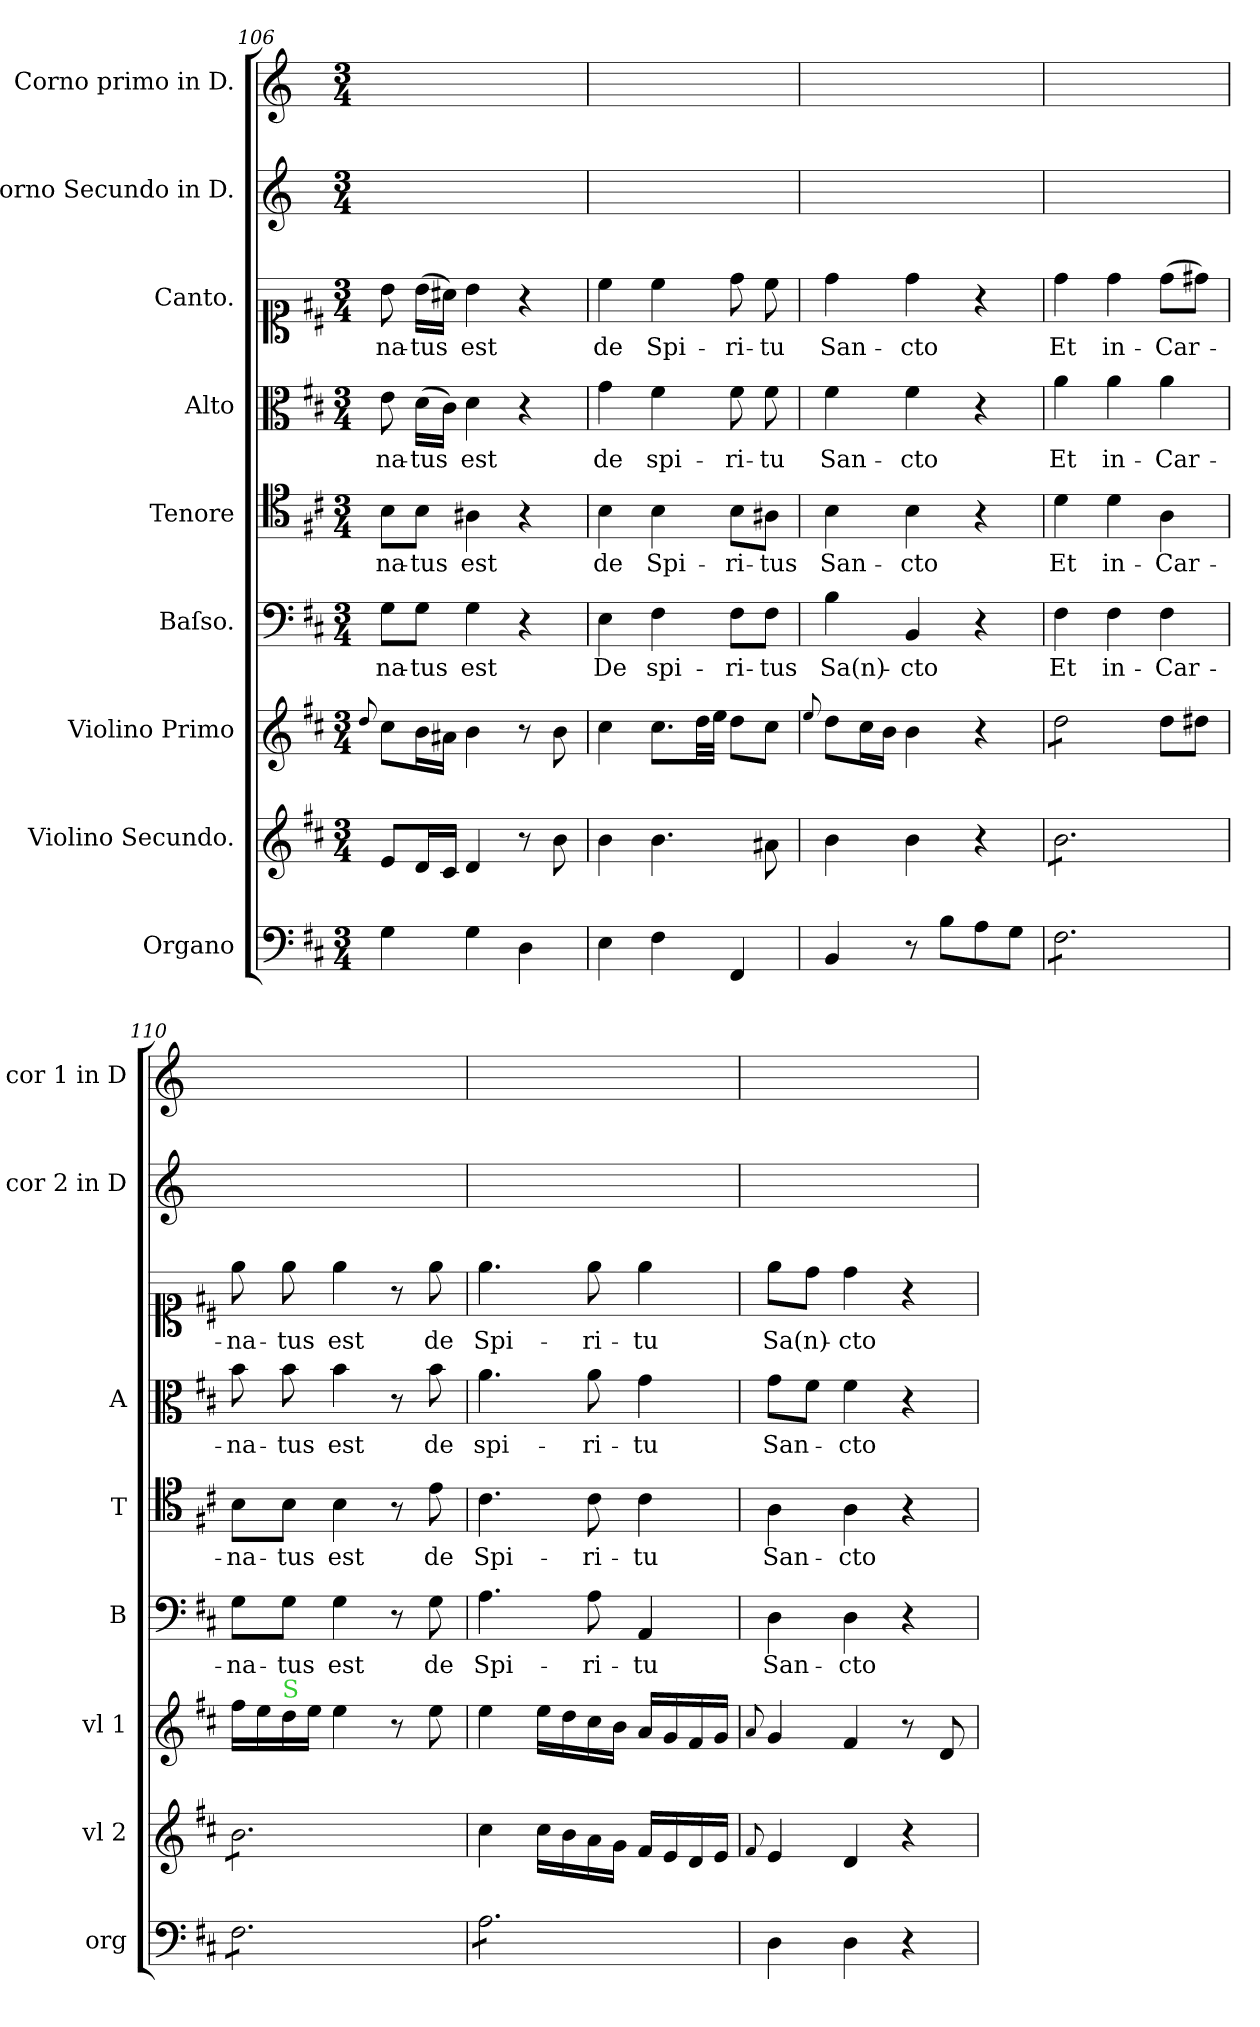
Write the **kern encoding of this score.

**kern	**kern	**kern	**kern	**text	**kern	**text	**kern	**text	**kern	**text	**kern	**kern
*part9	*part8	*part7	*part6	*part6	*part5	*part5	*part4	*part4	*part3	*part3	*part2	*part1
*staff9	*staff8	*staff7	*staff6	*staff6	*staff5	*staff5	*staff4	*staff4	*staff3	*staff3	*staff2	*staff1
*I"Organo	*I"Violino Secundo.	*I"Violino Primo	*I"Baſso.	*	*I"Tenore	*	*I"Alto	*	*I"Canto.	*	*I"Corno Secundo in D.	*I"Corno primo in D.
*I'org	*I'vl 2	*I'vl 1	*I'B	*	*I'T	*	*I'A	*	*	*	*I'cor 2 in D	*I'cor 1 in D
*clefF4	*clefG2	*clefG2	*clefF4	*	*clefC4	*	*clefC3	*	*clefC1	*	*clefG2	*clefG2
*	*	*	*	*	*	*	*	*	*	*	*ITrd6c10	*ITrd6c10
*k[f#c#]	*k[f#c#]	*k[f#c#]	*k[f#c#]	*	*k[f#c#]	*	*k[f#c#]	*	*k[f#c#]	*	*k[f#c#]	*k[f#c#]
*D:	*D:	*D:	*D:	*	*D:	*	*D:	*	*D:	*	*D:	*D:
*M3/4	*M3/4	*M3/4	*M3/4	*	*M3/4	*	*M3/4	*	*M3/4	*	*M3/4	*M3/4
=106	=106	=106	=106	=106	=106	=106	=106	=106	=106	=106	=106	=106
.	.	8qqdd/	.	.	.	.	.	.	.	.	.	.
4G\	8e/L	8cc#\L	8G\L	-na-	8B\L	-na-	8e\	-na-	8b\	-na-	2.ryy	2.ryy
.	16d/L	16b\L	8G\J	-tus	8B\J	-tus	(16d\LL	-tus	(16b\LL	-tus	.	.
.	16c#/JJ	16a#X\JJ	.	.	.	.	16c#\JJ)	.	16a#X\JJ)	.	.	.
4G\	4d/	4b\	4G\	est	4A#X\	est	4d\	est	4b\	est	.	.
4D\	8r	8r	4r	.	4r	.	4r	.	4r	.	.	.
.	8b\	8b\	.	.	.	.	.	.	.	.	.	.
=107	=107	=107	=107	=107	=107	=107	=107	=107	=107	=107	=107	=107
4E\	4b\	4cc#\	4E\	De	4B\	de	4g\	de	4cc#\	de	2.ryy	2.ryy
4F#\	4.b\	8.cc#\L	4F#\	spi-	4B\	Spi-	4f#\	spi-	4cc#\	Spi-	.	.
.	.	32dd\LL	.	.	.	.	.	.	.	.	.	.
.	.	32ee\JJJ	.	.	.	.	.	.	.	.	.	.
4FF#/	.	8dd\L	8F#\L	-ri-	8B\L	-ri-	8f#\	-ri-	8dd\	-ri-	.	.
.	8a#X\	8cc#\J	8F#\J	-tus	8A#X\J	-tus	8f#\	-tu	8cc#\	-tu	.	.
=108	=108	=108	=108	=108	=108	=108	=108	=108	=108	=108	=108	=108
.	.	8qqee/	.	.	.	.	.	.	.	.	.	.
4BB/	4b\	8dd\L	4B\	Sa(n)-	4B\	San-	4f#\	San-	4dd\	San-	2.ryy	2.ryy
.	.	16cc#\L	.	.	.	.	.	.	.	.	.	.
.	.	16b\JJ	.	.	.	.	.	.	.	.	.	.
8r	4b\	4b\	4BB/	-cto	4B\	-cto	4f#\	-cto	4dd\	-cto	.	.
8B\L	.	.	.	.	.	.	.	.	.	.	.	.
8A\	4r	4r	4r	.	4r	.	4r	.	4r	.	.	.
8G\J	.	.	.	.	.	.	.	.	.	.	.	.
=109	=109	=109	=109	=109	=109	=109	=109	=109	=109	=109	=109	=109
*tremolo	*	*	*	*	*	*	*	*	*	*	*	*
*	*tremolo	*	*	*	*	*	*	*	*	*	*	*
*	*	*tremolo	*	*	*	*	*	*	*	*	*	*
8F#\L	8b\L	8dd\L	4F#\	Et	4d\	Et	4a\	Et	4dd\	Et	2.ryy	2.ryy
8F#\	8b\	8dd\	.	.	.	.	.	.	.	.	.	.
8F#\	8b\	8dd\	4F#\	in-	4d\	in-	4a\	in-	4dd\	in-	.	.
8F#\	8b\	8dd\J	.	.	.	.	.	.	.	.	.	.
*	*	*Xtremolo	*	*	*	*	*	*	*	*	*	*
8F#\	8b\	8dd\L	4F#\	-Car-	4A\	-Car-	4a\	-Car-	(8dd\L	-Car-	.	.
8F#\J	8b\J	8dd#X\J	.	.	.	.	.	.	8dd#X\J)	.	.	.
=110	=110	=110	=110	=110	=110	=110	=110	=110	=110	=110	=110	=110
8F#\L	8b\L	16ff#\LL	8G\L	-na-	8B\L	-na-	8b\	-na-	8ee\	-na-	2.ryy	2.ryy
.	.	16ee\	.	.	.	.	.	.	.	.	.	.
!	!	!LO:TX:a:color=limegreen:t=S	!	!	!	!	!	!	!	!	!	!
8F#\	8b\	16dd\	8G\J	-tus	8B\J	-tus	8b\	-tus	8ee\	-tus	.	.
.	.	16ee\JJ	.	.	.	.	.	.	.	.	.	.
8F#\	8b\	4ee\	4G\	est	4B\	est	4b\	est	4ee\	est	.	.
8F#\	8b\	.	.	.	.	.	.	.	.	.	.	.
8F#\	8b\	8r	8r	.	8r	.	8r	.	8r	.	.	.
8F#\J	8b\J	8ee\	8G\	de	8e\	de	8b\	de	8ee\	de	.	.
*	*Xtremolo	*	*	*	*	*	*	*	*	*	*	*
=111	=111	=111	=111	=111	=111	=111	=111	=111	=111	=111	=111	=111
8A\L	4cc#\	4ee\	4.A\	Spi-	4.c#\	Spi-	4.a\	spi-	4.ee\	Spi-	2.ryy	2.ryy
8A\	.	.	.	.	.	.	.	.	.	.	.	.
8A\	16cc#\LL	16ee\LL	.	.	.	.	.	.	.	.	.	.
.	16b\	16dd\	.	.	.	.	.	.	.	.	.	.
8A\	16a\	16cc#\	8A\	-ri-	8c#\	-ri-	8a\	-ri-	8ee\	-ri-	.	.
.	16g\JJ	16b\JJ	.	.	.	.	.	.	.	.	.	.
8A\	16f#/LL	16a/LL	4AA/	-tu	4c#\	-tu	4g\	-tu	4ee\	-tu	.	.
.	16e/	16g/	.	.	.	.	.	.	.	.	.	.
8A\J	16d/	16f#/	.	.	.	.	.	.	.	.	.	.
*Xtremolo	*	*	*	*	*	*	*	*	*	*	*	*
.	16e/JJ	16g/JJ	.	.	.	.	.	.	.	.	.	.
=112	=112	=112	=112	=112	=112	=112	=112	=112	=112	=112	=112	=112
.	8qqf#/	8qqa/	.	.	.	.	.	.	.	.	.	.
4D\	4e/	4g/	4D\	San-	4A\	San-	8g\L	San-	8ee\L	Sa(n)-	2.ryy	2.ryy
.	.	.	.	.	.	.	8f#\J	.	8dd\J	.	.	.
4D\	4d/	4f#/	4D\	-cto	4A\	-cto	4f#\	-cto	4dd\	-cto	.	.
4r	4r	8r	4r	.	4r	.	4r	.	4r	.	.	.
.	.	8d/	.	.	.	.	.	.	.	.	.	.
=	=	=	=	=	=	=	=	=	=	=	=	=
*-	*-	*-	*-	*-	*-	*-	*-	*-	*-	*-	*-	*-
